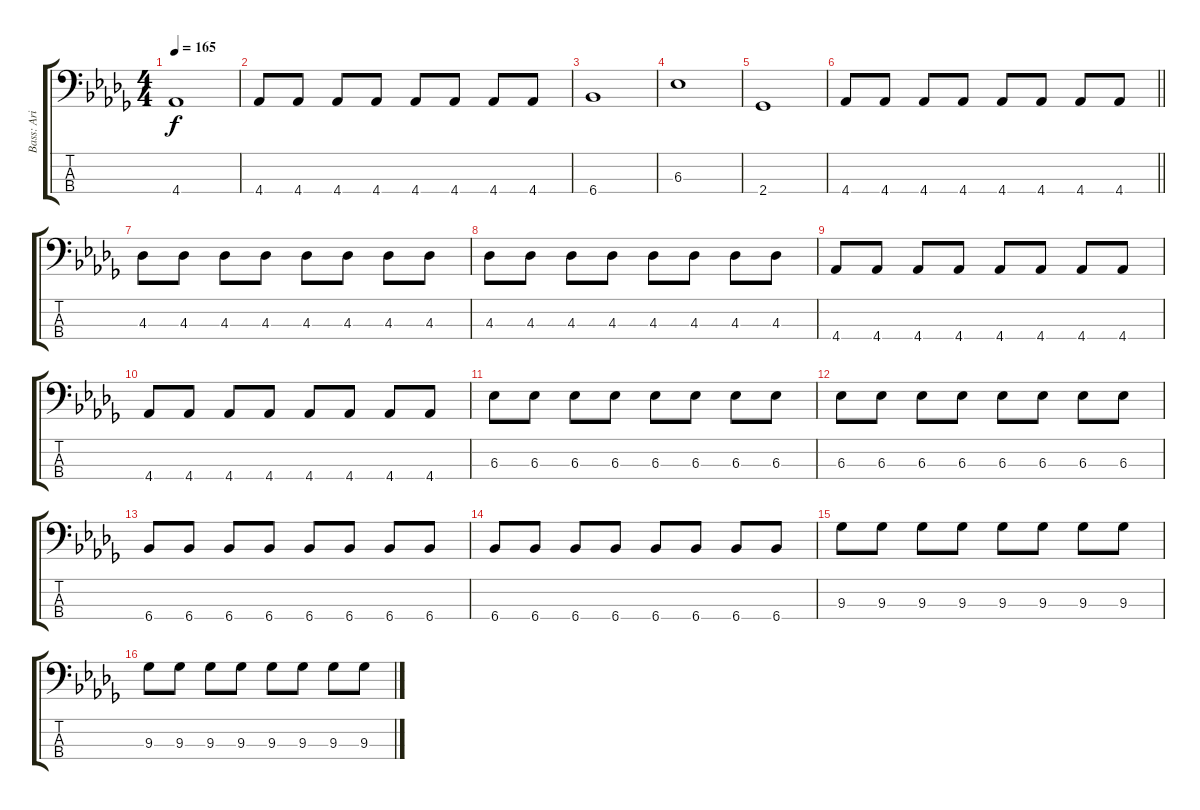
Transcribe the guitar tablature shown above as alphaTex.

\track ("Bass: Ari Katajamäki" "Bass: Ari ") {instrument electricbassfinger}
\staff {score tabs}
\tuning (G2 D2 A1 E1) {hide}
\ts (4 4)
\tempo 165
\clef f4
\ks bbminor
4.4.1{dy f} |
4.4.8 4.4.8 4.4.8 4.4.8 4.4.8 4.4.8 4.4.8 4.4.8 |
6.4.1 |
6.3.1 |
2.4.1 |
\barLineRight lightlight
4.4.8 4.4.8 4.4.8 4.4.8 4.4.8 4.4.8 4.4.8 4.4.8 |
\section ("" "")
4.3.8 4.3.8 4.3.8 4.3.8 4.3.8 4.3.8 4.3.8 4.3.8 |
4.3.8 4.3.8 4.3.8 4.3.8 4.3.8 4.3.8 4.3.8 4.3.8 |
4.4.8 4.4.8 4.4.8 4.4.8 4.4.8 4.4.8 4.4.8 4.4.8 |
4.4.8 4.4.8 4.4.8 4.4.8 4.4.8 4.4.8 4.4.8 4.4.8 |
6.3.8 6.3.8 6.3.8 6.3.8 6.3.8 6.3.8 6.3.8 6.3.8 |
6.3.8 6.3.8 6.3.8 6.3.8 6.3.8 6.3.8 6.3.8 6.3.8 |
6.4.8 6.4.8 6.4.8 6.4.8 6.4.8 6.4.8 6.4.8 6.4.8 |
6.4.8 6.4.8 6.4.8 6.4.8 6.4.8 6.4.8 6.4.8 6.4.8 |
9.3.8 9.3.8 9.3.8 9.3.8 9.3.8 9.3.8 9.3.8 9.3.8 |
9.3.8 9.3.8 9.3.8 9.3.8 9.3.8 9.3.8 9.3.8 9.3.8
